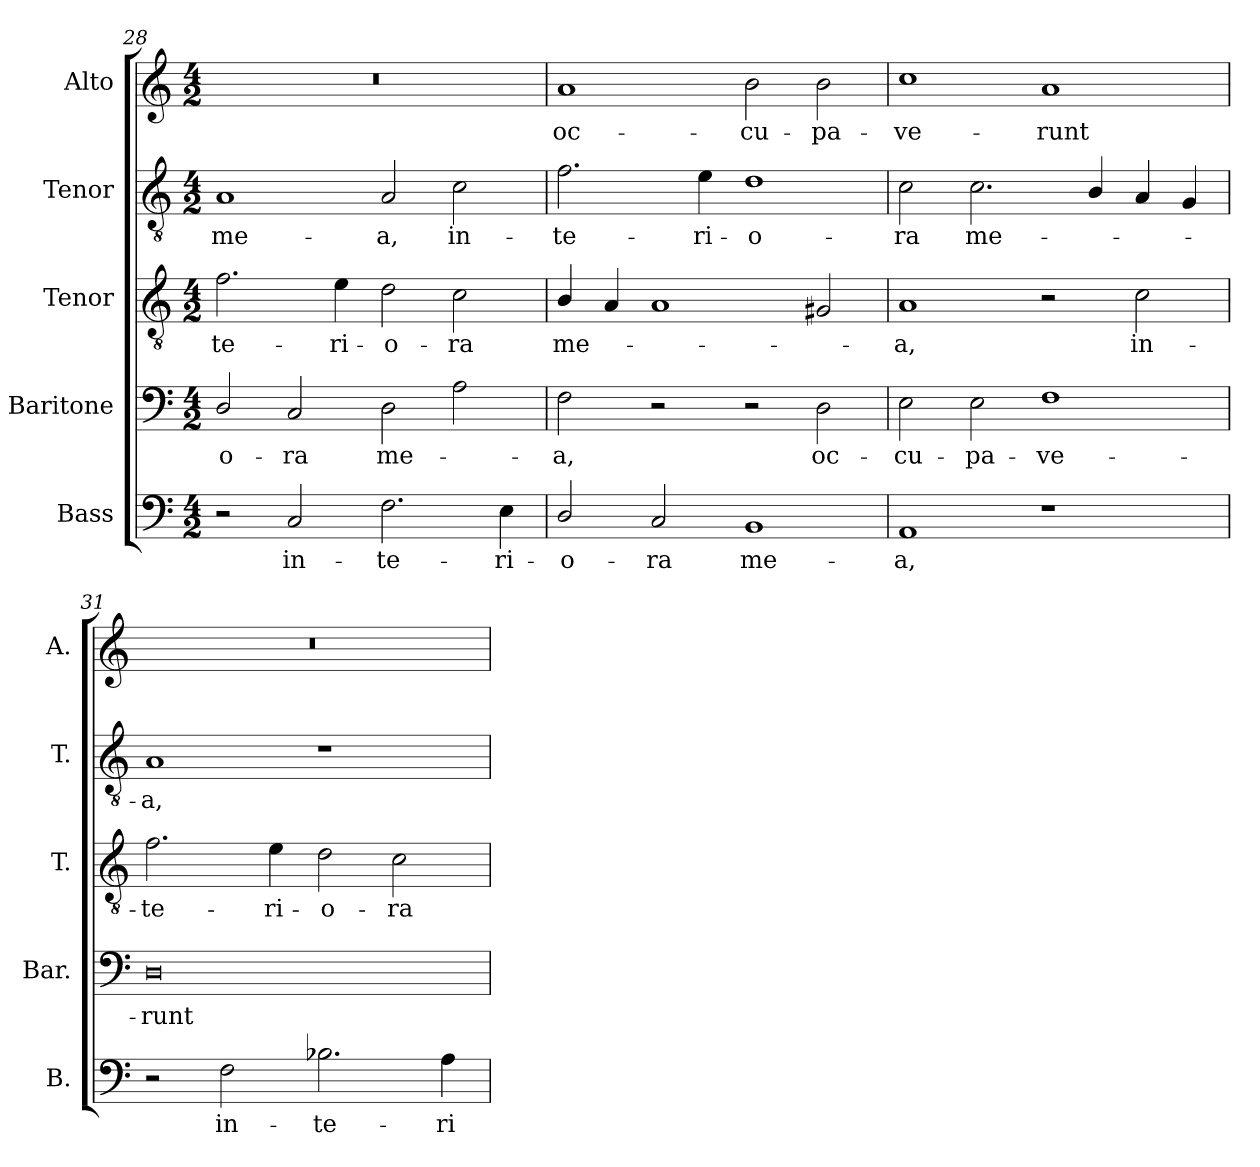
**kern	**text	**kern	**text	**kern	**text	**kern	**text	**kern	**text
*part5	*part5	*part4	*part4	*part3	*part3	*part2	*part2	*part1	*part1
*staff5	*staff5	*staff4	*staff4	*staff3	*staff3	*staff2	*staff2	*staff1	*staff1
*I"Bass	*	*I"Baritone	*	*I"Tenor	*	*I"Tenor	*	*I"Alto	*
*I'B.	*	*I'Bar.	*	*I'T.	*	*I'T.	*	*I'A.	*
!!LO:LB:g=z
*clefF4	*	*clefF4	*	*clefGv2	*	*clefGv2	*	*clefG2	*
*	*	*	*	*ITrd7c12	*	*ITrd7c12	*	*	*
*k[]	*	*k[]	*	*k[]	*	*k[]	*	*k[]	*
*C:	*	*C:	*	*C:	*	*C:	*	*C:	*
*M4/2	*	*M4/2	*	*M4/2	*	*M4/2	*	*M4/2	*
=28	=28	=28	=28	=28	=28	=28	=28	=28	=28
!	!	!	!LO:LY:b:color=#000000	!	!	!	!	!	!
!	!	!	!	!	!LO:LY:b:color=#000000	!	!	!	!
!	!	!	!	!	!	!	!LO:LY:b:color=#000000	!LO:N:vis=1	!
2r	.	2Di/	-o-	2.Fi\	-te-	1AAi	me-	0r	.
!	!LO:LY:b:color=#000000	!	!	!	!	!	!	!	!
!	!	!	!LO:LY:b:color=#000000	!	!	!	!	!	!
2Ci/	in-	2Ci/	-ra	.	.	.	.	.	.
!	!	!	!	!	!LO:LY:b:color=#000000	!	!	!	!
.	.	.	.	4Ei\	-ri-	.	.	.	.
!	!LO:LY:b:color=#000000	!	!	!	!	!	!	!	!
!	!	!	!LO:LY:b:color=#000000	!	!	!	!	!	!
!	!	!	!	!	!LO:LY:b:color=#000000	!	!	!	!
!	!	!	!	!	!	!	!LO:LY:b:color=#000000	!	!
2.Fi\	-te-	2Di\	me-	2Di\	-o-	2AAi/	-a,	.	.
!	!	!	!	!	!LO:LY:b:color=#000000	!	!	!	!
!	!	!	!	!	!	!	!LO:LY:b:color=#000000	!	!
.	.	2Ai\	.	2Ci\	-ra	2Ci\	in-	.	.
!	!LO:LY:b:color=#000000	!	!	!	!	!	!	!	!
4Ei\	-ri-	.	.	.	.	.	.	.	.
=29	=29	=29	=29	=29	=29	=29	=29	=29	=29
!	!LO:LY:b:color=#000000	!	!	!	!	!	!	!	!
!	!	!	!LO:LY:b:color=#000000	!	!	!	!	!	!
!	!	!	!	!	!LO:LY:b:color=#000000	!	!	!	!
!	!	!	!	!	!	!	!LO:LY:b:color=#000000	!	!
!	!	!	!	!	!	!	!	!	!LO:LY:b:color=#000000
2Di/	-o-	2Fi\	-a,	4BBi/	me-	2.Fi\	-te-	1ai	oc-
.	.	.	.	4AAi/	.	.	.	.	.
!	!LO:LY:b:color=#000000	!	!	!	!	!	!	!	!
2Ci/	-ra	2r	.	1AAi	.	.	.	.	.
!	!	!	!	!	!	!	!LO:LY:b:color=#000000	!	!
.	.	.	.	.	.	4Ei\	-ri-	.	.
!	!LO:LY:b:color=#000000	!	!	!	!	!	!	!	!
!	!	!	!	!	!	!	!LO:LY:b:color=#000000	!	!
!	!	!	!	!	!	!	!	!	!LO:LY:b:color=#000000
1BBi	me-	2r	.	.	.	1Di	-o-	2bi\	-cu-
!	!	!	!LO:LY:b:color=#000000	!	!	!	!	!	!
!	!	!	!	!	!	!	!	!	!LO:LY:b:color=#000000
.	.	2Di\	oc-	2GG#Xi/	.	.	.	2bi\	-pa-
=30	=30	=30	=30	=30	=30	=30	=30	=30	=30
!	!LO:LY:b:color=#000000	!	!	!	!	!	!	!	!
!	!	!	!LO:LY:b:color=#000000	!	!	!	!	!	!
!	!	!	!	!	!LO:LY:b:color=#000000	!	!	!	!
!	!	!	!	!	!	!	!LO:LY:b:color=#000000	!	!
!	!	!	!	!	!	!	!	!	!LO:LY:b:color=#000000
1AAi	-a,	2Ei\	-cu-	1AAi	-a,	2Ci\	-ra	1cci	-ve-
!	!	!	!LO:LY:b:color=#000000	!	!	!	!	!	!
!	!	!	!	!	!	!	!LO:LY:b:color=#000000	!	!
.	.	2Ei\	-pa-	.	.	2.Ci\	me-	.	.
!	!	!	!LO:LY:b:color=#000000	!	!	!	!	!	!
!	!	!	!	!	!	!	!	!	!LO:LY:b:color=#000000
1r	.	1Fi	-ve-	2r	.	.	.	1ai	-runt
.	.	.	.	.	.	4BBi/	.	.	.
!	!	!	!	!	!LO:LY:b:color=#000000	!	!	!	!
.	.	.	.	2Ci\	in-	4AAi/	.	.	.
.	.	.	.	.	.	4GGi/	.	.	.
=31	=31	=31	=31	=31	=31	=31	=31	=31	=31
!	!	!	!LO:LY:b:color=#000000	!	!	!	!	!	!
!	!	!	!	!	!LO:LY:b:color=#000000	!	!	!	!
!	!	!	!	!	!	!	!LO:LY:b:color=#000000	!LO:N:vis=1	!
2r	.	0Di	-runt	2.Fi\	-te-	1AAi	-a,	0r	.
!	!LO:LY:b:color=#000000	!	!	!	!	!	!	!	!
2Fi\	in-	.	.	.	.	.	.	.	.
!	!	!	!	!	!LO:LY:b:color=#000000	!	!	!	!
.	.	.	.	4Ei\	-ri-	.	.	.	.
!	!LO:LY:b:color=#000000	!	!	!	!	!	!	!	!
!	!	!	!	!	!LO:LY:b:color=#000000	!	!	!	!
2.B-Xi\	-te-	.	.	2Di\	-o-	1r	.	.	.
!	!	!	!	!	!LO:LY:b:color=#000000	!	!	!	!
.	.	.	.	2Ci\	-ra	.	.	.	.
!	!LO:LY:b:color=#000000	!	!	!	!	!	!	!	!
4Ai\	-ri-	.	.	.	.	.	.	.	.
=	=	=	=	=	=	=	=	=	=
*-	*-	*-	*-	*-	*-	*-	*-	*-	*-
